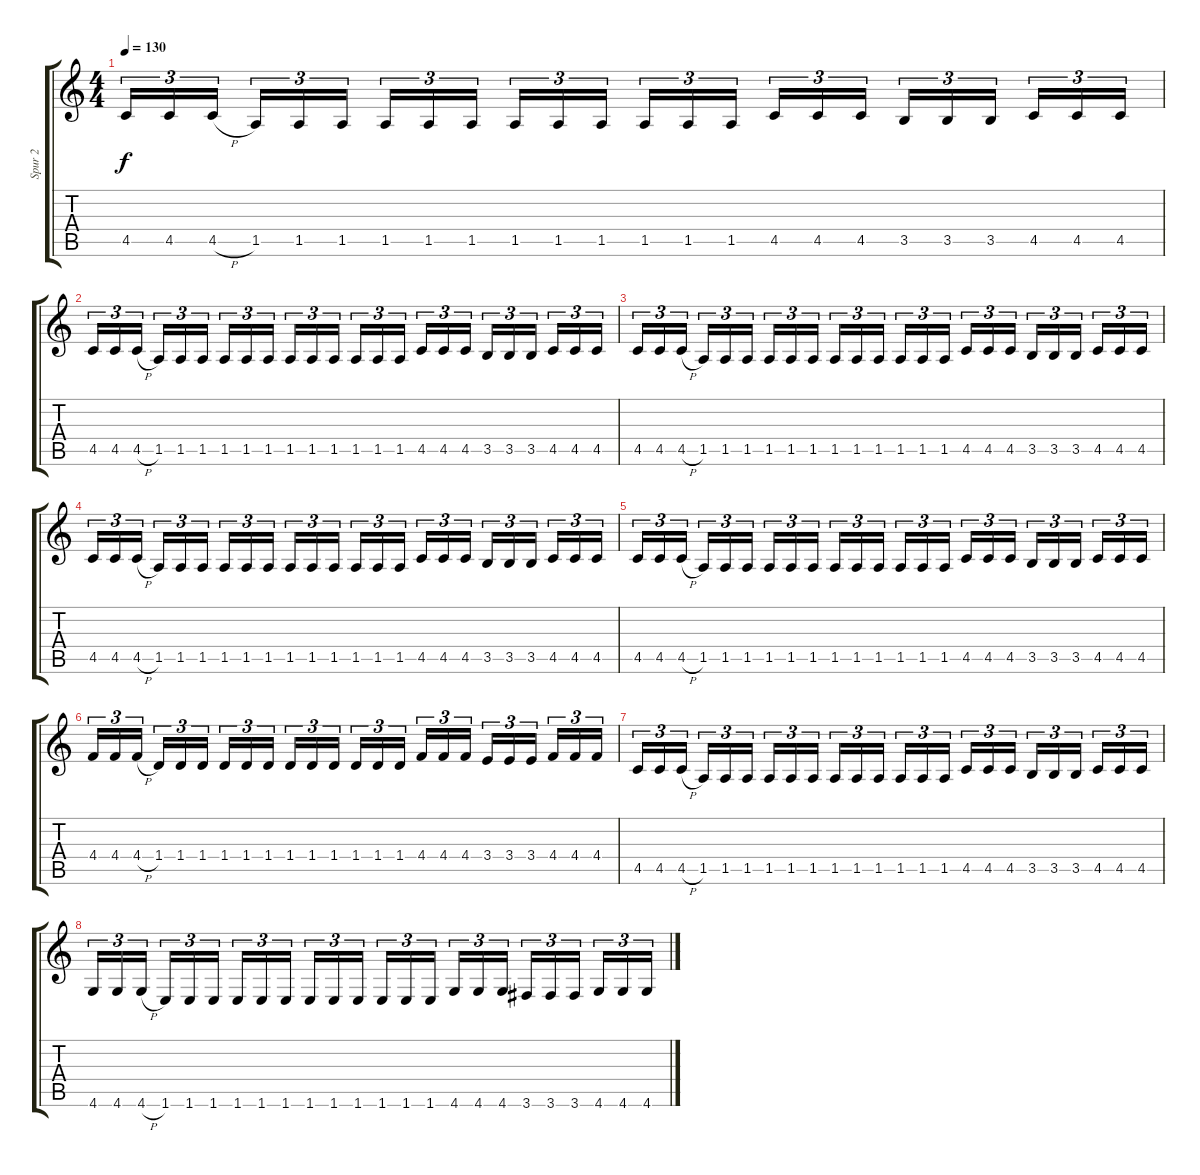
\track ("Spur 2" "Spur 2") {instrument distortionguitar}
\staff {score tabs}
\tuning (Eb4 Bb3 Gb3 Db3 Ab2 Eb2) {hide}
\ts (4 4)
\tempo 130
\clef g2
\ks c
4.5.16{tu (3 2) dy f} 4.5.16{tu (3 2)} 4.5{h}.16{tu (3 2) beam splitsecondary} 1.5.16{tu (3 2)} 1.5.16{tu (3 2)} 1.5.16{tu (3 2)} 1.5.16{tu (3 2)} 1.5.16{tu (3 2)} 1.5.16{tu (3 2) beam splitsecondary} 1.5.16{tu (3 2)} 1.5.16{tu (3 2)} 1.5.16{tu (3 2)} 1.5.16{tu (3 2)} 1.5.16{tu (3 2)} 1.5.16{tu (3 2) beam splitsecondary} 4.5.16{tu (3 2)} 4.5.16{tu (3 2)} 4.5.16{tu (3 2)} 3.5.16{tu (3 2)} 3.5.16{tu (3 2)} 3.5.16{tu (3 2) beam splitsecondary} 4.5.16{tu (3 2)} 4.5.16{tu (3 2)} 4.5.16{tu (3 2)} |
4.5.16{tu (3 2)} 4.5.16{tu (3 2)} 4.5{h}.16{tu (3 2) beam splitsecondary} 1.5.16{tu (3 2)} 1.5.16{tu (3 2)} 1.5.16{tu (3 2)} 1.5.16{tu (3 2)} 1.5.16{tu (3 2)} 1.5.16{tu (3 2) beam splitsecondary} 1.5.16{tu (3 2)} 1.5.16{tu (3 2)} 1.5.16{tu (3 2)} 1.5.16{tu (3 2)} 1.5.16{tu (3 2)} 1.5.16{tu (3 2) beam splitsecondary} 4.5.16{tu (3 2)} 4.5.16{tu (3 2)} 4.5.16{tu (3 2)} 3.5.16{tu (3 2)} 3.5.16{tu (3 2)} 3.5.16{tu (3 2) beam splitsecondary} 4.5.16{tu (3 2)} 4.5.16{tu (3 2)} 4.5.16{tu (3 2)} |
4.5.16{tu (3 2)} 4.5.16{tu (3 2)} 4.5{h}.16{tu (3 2) beam splitsecondary} 1.5.16{tu (3 2)} 1.5.16{tu (3 2)} 1.5.16{tu (3 2)} 1.5.16{tu (3 2)} 1.5.16{tu (3 2)} 1.5.16{tu (3 2) beam splitsecondary} 1.5.16{tu (3 2)} 1.5.16{tu (3 2)} 1.5.16{tu (3 2)} 1.5.16{tu (3 2)} 1.5.16{tu (3 2)} 1.5.16{tu (3 2) beam splitsecondary} 4.5.16{tu (3 2)} 4.5.16{tu (3 2)} 4.5.16{tu (3 2)} 3.5.16{tu (3 2)} 3.5.16{tu (3 2)} 3.5.16{tu (3 2) beam splitsecondary} 4.5.16{tu (3 2)} 4.5.16{tu (3 2)} 4.5.16{tu (3 2)} |
4.5.16{tu (3 2)} 4.5.16{tu (3 2)} 4.5{h}.16{tu (3 2) beam splitsecondary} 1.5.16{tu (3 2)} 1.5.16{tu (3 2)} 1.5.16{tu (3 2)} 1.5.16{tu (3 2)} 1.5.16{tu (3 2)} 1.5.16{tu (3 2) beam splitsecondary} 1.5.16{tu (3 2)} 1.5.16{tu (3 2)} 1.5.16{tu (3 2)} 1.5.16{tu (3 2)} 1.5.16{tu (3 2)} 1.5.16{tu (3 2) beam splitsecondary} 4.5.16{tu (3 2)} 4.5.16{tu (3 2)} 4.5.16{tu (3 2)} 3.5.16{tu (3 2)} 3.5.16{tu (3 2)} 3.5.16{tu (3 2) beam splitsecondary} 4.5.16{tu (3 2)} 4.5.16{tu (3 2)} 4.5.16{tu (3 2)} |
4.5.16{tu (3 2)} 4.5.16{tu (3 2)} 4.5{h}.16{tu (3 2) beam splitsecondary} 1.5.16{tu (3 2)} 1.5.16{tu (3 2)} 1.5.16{tu (3 2)} 1.5.16{tu (3 2)} 1.5.16{tu (3 2)} 1.5.16{tu (3 2) beam splitsecondary} 1.5.16{tu (3 2)} 1.5.16{tu (3 2)} 1.5.16{tu (3 2)} 1.5.16{tu (3 2)} 1.5.16{tu (3 2)} 1.5.16{tu (3 2) beam splitsecondary} 4.5.16{tu (3 2)} 4.5.16{tu (3 2)} 4.5.16{tu (3 2)} 3.5.16{tu (3 2)} 3.5.16{tu (3 2)} 3.5.16{tu (3 2) beam splitsecondary} 4.5.16{tu (3 2)} 4.5.16{tu (3 2)} 4.5.16{tu (3 2)} |
4.4.16{tu (3 2)} 4.4.16{tu (3 2)} 4.4{h}.16{tu (3 2) beam splitsecondary} 1.4.16{tu (3 2)} 1.4.16{tu (3 2)} 1.4.16{tu (3 2)} 1.4.16{tu (3 2)} 1.4.16{tu (3 2)} 1.4.16{tu (3 2) beam splitsecondary} 1.4.16{tu (3 2)} 1.4.16{tu (3 2)} 1.4.16{tu (3 2)} 1.4.16{tu (3 2)} 1.4.16{tu (3 2)} 1.4.16{tu (3 2) beam splitsecondary} 4.4.16{tu (3 2)} 4.4.16{tu (3 2)} 4.4.16{tu (3 2)} 3.4.16{tu (3 2)} 3.4.16{tu (3 2)} 3.4.16{tu (3 2) beam splitsecondary} 4.4.16{tu (3 2)} 4.4.16{tu (3 2)} 4.4.16{tu (3 2)} |
4.5.16{tu (3 2)} 4.5.16{tu (3 2)} 4.5{h}.16{tu (3 2) beam splitsecondary} 1.5.16{tu (3 2)} 1.5.16{tu (3 2)} 1.5.16{tu (3 2)} 1.5.16{tu (3 2)} 1.5.16{tu (3 2)} 1.5.16{tu (3 2) beam splitsecondary} 1.5.16{tu (3 2)} 1.5.16{tu (3 2)} 1.5.16{tu (3 2)} 1.5.16{tu (3 2)} 1.5.16{tu (3 2)} 1.5.16{tu (3 2) beam splitsecondary} 4.5.16{tu (3 2)} 4.5.16{tu (3 2)} 4.5.16{tu (3 2)} 3.5.16{tu (3 2)} 3.5.16{tu (3 2)} 3.5.16{tu (3 2) beam splitsecondary} 4.5.16{tu (3 2)} 4.5.16{tu (3 2)} 4.5.16{tu (3 2)} |
4.6.16{tu (3 2)} 4.6.16{tu (3 2)} 4.6{h}.16{tu (3 2) beam splitsecondary} 1.6.16{tu (3 2)} 1.6.16{tu (3 2)} 1.6.16{tu (3 2)} 1.6.16{tu (3 2)} 1.6.16{tu (3 2)} 1.6.16{tu (3 2) beam splitsecondary} 1.6.16{tu (3 2)} 1.6.16{tu (3 2)} 1.6.16{tu (3 2)} 1.6.16{tu (3 2)} 1.6.16{tu (3 2)} 1.6.16{tu (3 2) beam splitsecondary} 4.6.16{tu (3 2)} 4.6.16{tu (3 2)} 4.6.16{tu (3 2)} 3.6.16{tu (3 2)} 3.6.16{tu (3 2)} 3.6.16{tu (3 2) beam splitsecondary} 4.6.16{tu (3 2)} 4.6.16{tu (3 2)} 4.6.16{tu (3 2)}
